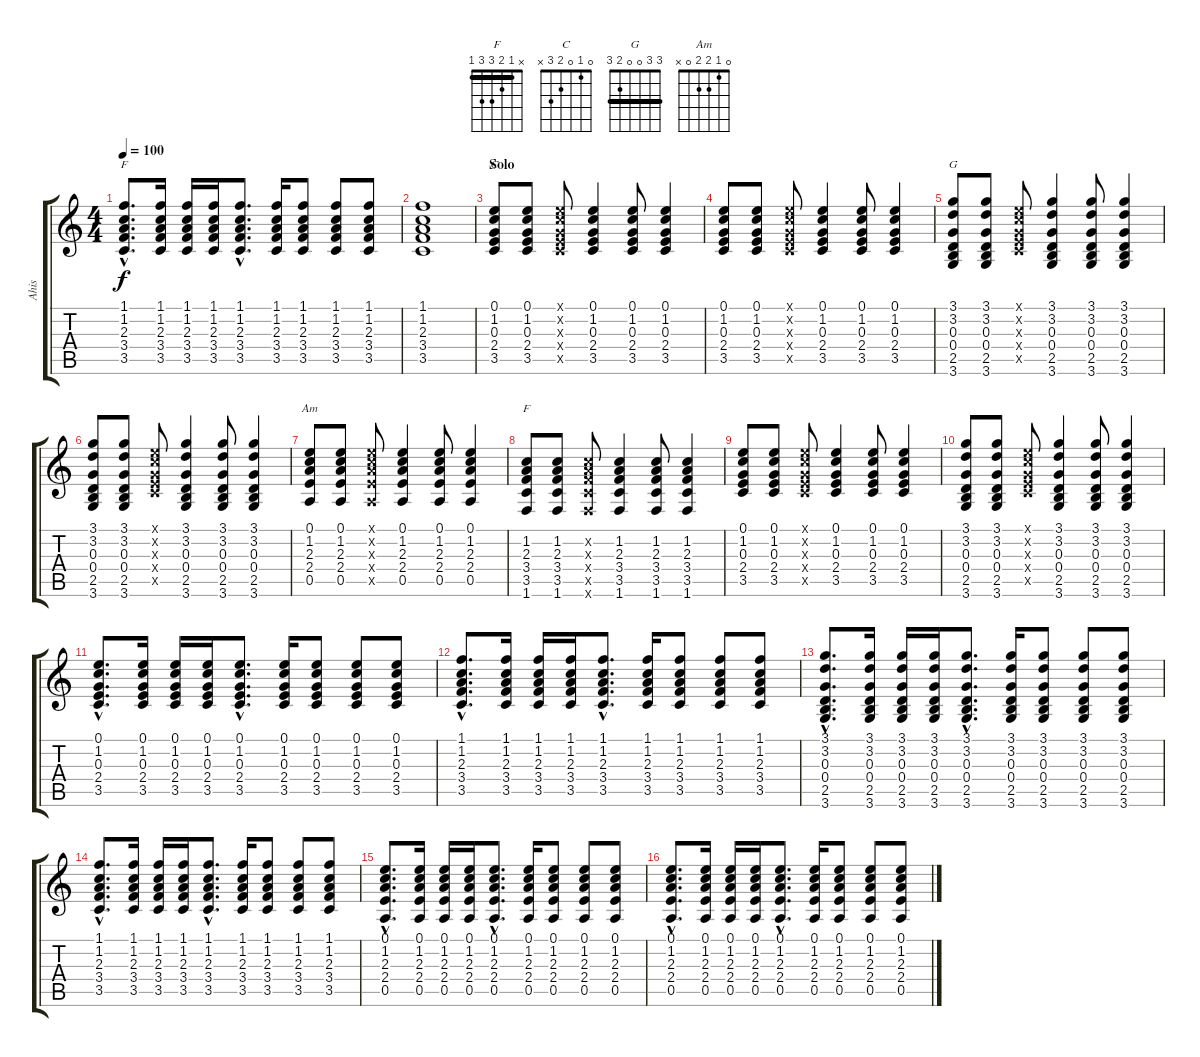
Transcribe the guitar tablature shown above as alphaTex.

\track ("Ahis" "Ahis") {instrument acousticguitarnylon}
\staff {score tabs}
\tuning (E4 B3 G3 D3 A2 E2) {hide}
\chord ("F" 1 1 2 3 3 x) {barre 1}
\chord ("C" 0 1 0 2 3 x)
\chord ("G" 3 3 0 0 2 3) {barre 3}
\chord ("Am" 0 1 2 2 0 x)
\chord ("F" x 1 2 3 3 1) {barre 1}
\ts (4 4)
\tempo 100
\clef g2
\ks c
(1.1{hac} 1.2{hac} 2.3{hac} 3.4{hac} 3.5{hac}).8{d ch "F" dy f} (1.1 1.2 2.3 3.4 3.5).16 (1.1 1.2 2.3 3.4 3.5).16 (1.1 1.2 2.3 3.4 3.5).16 (1.1{hac} 1.2{hac} 2.3{hac} 3.4{hac} 3.5{hac}).8{d} (1.1 1.2 2.3 3.4 3.5).16 (1.1 1.2 2.3 3.4 3.5).8 (1.1 1.2 2.3 3.4 3.5).8 (1.1 1.2 2.3 3.4 3.5).8 |
(1.1 1.2 2.3 3.4 3.5).1 |
\section ("" "Solo")
(0.1 1.2 0.3 2.4 3.5).8{ch "C"} (0.1 1.2 0.3 2.4 3.5).8 (0.1{x} 1.2{x} 0.3{x} 2.4{x} 3.5{x}).8 (0.1 1.2 0.3 2.4 3.5).4 (0.1 1.2 0.3 2.4 3.5).8 (0.1 1.2 0.3 2.4 3.5).4 |
(0.1 1.2 0.3 2.4 3.5).8 (0.1 1.2 0.3 2.4 3.5).8 (0.1{x} 1.2{x} 0.3{x} 2.4{x} 3.5{x}).8 (0.1 1.2 0.3 2.4 3.5).4 (0.1 1.2 0.3 2.4 3.5).8 (0.1 1.2 0.3 2.4 3.5).4 |
(3.1 3.2 0.3 0.4 2.5 3.6).8{ch "G"} (3.1 3.2 0.3 0.4 2.5 3.6).8 (0.1{x} 1.2{x} 0.3{x} 2.4{x} 3.5{x}).8 (3.1 3.2 0.3 0.4 2.5 3.6).4 (3.1 3.2 0.3 0.4 2.5 3.6).8 (3.1 3.2 0.3 0.4 2.5 3.6).4 |
(3.1 3.2 0.3 0.4 2.5 3.6).8 (3.1 3.2 0.3 0.4 2.5 3.6).8 (0.1{x} 1.2{x} 0.3{x} 2.4{x} 3.5{x}).8 (3.1 3.2 0.3 0.4 2.5 3.6).4 (3.1 3.2 0.3 0.4 2.5 3.6).8 (3.1 3.2 0.3 0.4 2.5 3.6).4 |
(0.1 1.2 2.3 2.4 0.5).8{ch "Am"} (0.1 1.2 2.3 2.4 0.5).8 (0.1{x} 1.2{x} 2.3{x} 2.4{x} 0.5{x}).8 (0.1 1.2 2.3 2.4 0.5).4 (0.1 1.2 2.3 2.4 0.5).8 (0.1 1.2 2.3 2.4 0.5).4 |
(1.2 2.3 3.4 3.5 1.6).8{ch "F"} (1.2 2.3 3.4 3.5 1.6).8 (1.2{x} 2.3{x} 3.4{x} 3.5{x} 1.6{x}).8 (1.2 2.3 3.4 3.5 1.6).4 (1.2 2.3 3.4 3.5 1.6).8 (1.2 2.3 3.4 3.5 1.6).4 |
(0.1 1.2 0.3 2.4 3.5).8 (0.1 1.2 0.3 2.4 3.5).8 (0.1{x} 1.2{x} 0.3{x} 2.4{x} 3.5{x}).8 (0.1 1.2 0.3 2.4 3.5).4 (0.1 1.2 0.3 2.4 3.5).8 (0.1 1.2 0.3 2.4 3.5).4 |
(3.1 3.2 0.3 0.4 2.5 3.6).8 (3.1 3.2 0.3 0.4 2.5 3.6).8 (0.1{x} 1.2{x} 0.3{x} 2.4{x} 3.5{x}).8 (3.1 3.2 0.3 0.4 2.5 3.6).4 (3.1 3.2 0.3 0.4 2.5 3.6).8 (3.1 3.2 0.3 0.4 2.5 3.6).4 |
(0.1{hac} 1.2{hac} 0.3{hac} 2.4{hac} 3.5{hac}).8{d} (0.1 1.2 0.3 2.4 3.5).16 (0.1 1.2 0.3 2.4 3.5).16 (0.1 1.2 0.3 2.4 3.5).16 (0.1{hac} 1.2{hac} 0.3{hac} 2.4{hac} 3.5{hac}).8{d} (0.1 1.2 0.3 2.4 3.5).16 (0.1 1.2 0.3 2.4 3.5).8 (0.1 1.2 0.3 2.4 3.5).8 (0.1 1.2 0.3 2.4 3.5).8 |
(1.1{hac} 1.2{hac} 2.3{hac} 3.4{hac} 3.5{hac}).8{d} (1.1 1.2 2.3 3.4 3.5).16 (1.1 1.2 2.3 3.4 3.5).16 (1.1 1.2 2.3 3.4 3.5).16 (1.1{hac} 1.2{hac} 2.3{hac} 3.4{hac} 3.5{hac}).8{d} (1.1 1.2 2.3 3.4 3.5).16 (1.1 1.2 2.3 3.4 3.5).8 (1.1 1.2 2.3 3.4 3.5).8 (1.1 1.2 2.3 3.4 3.5).8 |
(3.1{hac} 3.2{hac} 0.3{hac} 0.4{hac} 2.5{hac} 3.6{hac}).8{d} (3.1 3.2 0.3 0.4 2.5 3.6).16 (3.1 3.2 0.3 0.4 2.5 3.6).16 (3.1 3.2 0.3 0.4 2.5 3.6).16 (3.1{hac} 3.2{hac} 0.3{hac} 0.4{hac} 2.5{hac} 3.6{hac}).8{d} (3.1 3.2 0.3 0.4 2.5 3.6).16 (3.1 3.2 0.3 0.4 2.5 3.6).8 (3.1 3.2 0.3 0.4 2.5 3.6).8 (3.1 3.2 0.3 0.4 2.5 3.6).8 |
(1.1{hac} 1.2{hac} 2.3{hac} 3.4{hac} 3.5{hac}).8{d} (1.1 1.2 2.3 3.4 3.5).16 (1.1 1.2 2.3 3.4 3.5).16 (1.1 1.2 2.3 3.4 3.5).16 (1.1{hac} 1.2{hac} 2.3{hac} 3.4{hac} 3.5{hac}).8{d} (1.1 1.2 2.3 3.4 3.5).16 (1.1 1.2 2.3 3.4 3.5).8 (1.1 1.2 2.3 3.4 3.5).8 (1.1 1.2 2.3 3.4 3.5).8 |
(0.1{hac} 1.2{hac} 2.3{hac} 2.4{hac} 0.5{hac}).8{d} (0.1 1.2 2.3 2.4 0.5).16 (0.1 1.2 2.3 2.4 0.5).16 (0.1 1.2 2.3 2.4 0.5).16 (0.1{hac} 1.2{hac} 2.3{hac} 2.4{hac} 0.5{hac}).8{d} (0.1 1.2 2.3 2.4 0.5).16 (0.1 1.2 2.3 2.4 0.5).8 (0.1 1.2 2.3 2.4 0.5).8 (0.1 1.2 2.3 2.4 0.5).8 |
(0.1{hac} 1.2{hac} 2.3{hac} 2.4{hac} 0.5{hac}).8{d} (0.1 1.2 2.3 2.4 0.5).16 (0.1 1.2 2.3 2.4 0.5).16 (0.1 1.2 2.3 2.4 0.5).16 (0.1{hac} 1.2{hac} 2.3{hac} 2.4{hac} 0.5{hac}).8{d} (0.1 1.2 2.3 2.4 0.5).16 (0.1 1.2 2.3 2.4 0.5).8 (0.1 1.2 2.3 2.4 0.5).8 (0.1 1.2 2.3 2.4 0.5).8
